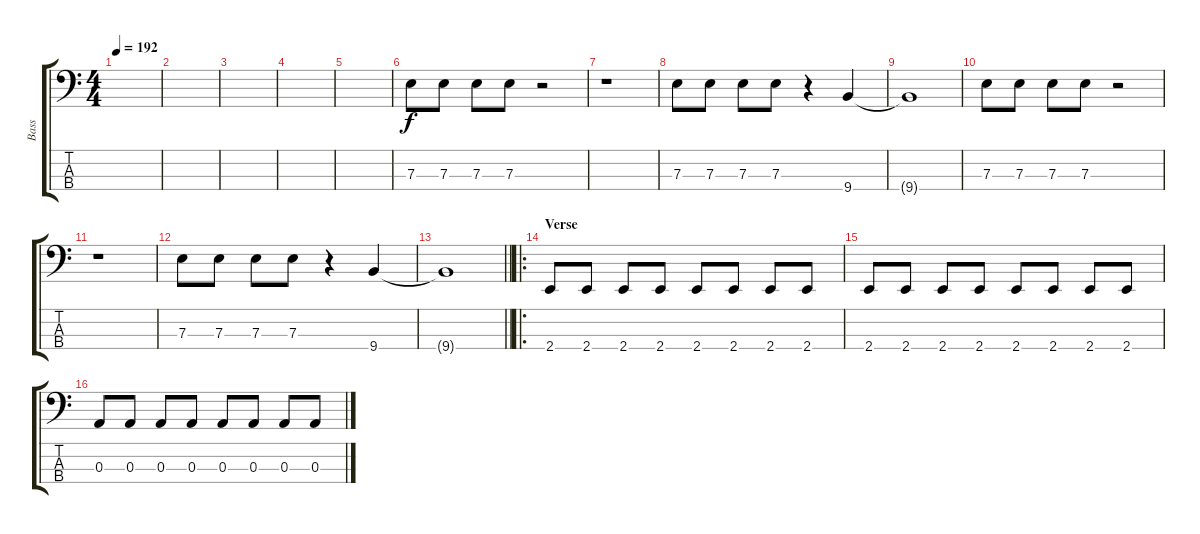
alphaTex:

\track ("Bass" "Bass") {instrument electricbasspick}
\staff {score tabs}
\tuning (G2 D2 A1 D1) {hide}
\ts (4 4)
\tempo 192
\clef f4
\ks c
|
|
|
|
|
7.3.8 7.3.8 7.3.8 7.3.8 r.2 |
r.1 |
7.3.8 7.3.8 7.3.8 7.3.8 r.4 9.4.4 |
9.4{t}.1 |
7.3.8 7.3.8 7.3.8 7.3.8 r.2 |
r.1 |
7.3.8 7.3.8 7.3.8 7.3.8 r.4 9.4.4 |
\barLineRight lightlight
9.4{t}.1 |
\ro
\section ("" "Verse")
2.4.8 2.4.8 2.4.8 2.4.8 2.4.8 2.4.8 2.4.8 2.4.8 |
2.4.8 2.4.8 2.4.8 2.4.8 2.4.8 2.4.8 2.4.8 2.4.8 |
0.3.8 0.3.8 0.3.8 0.3.8 0.3.8 0.3.8 0.3.8 0.3.8
